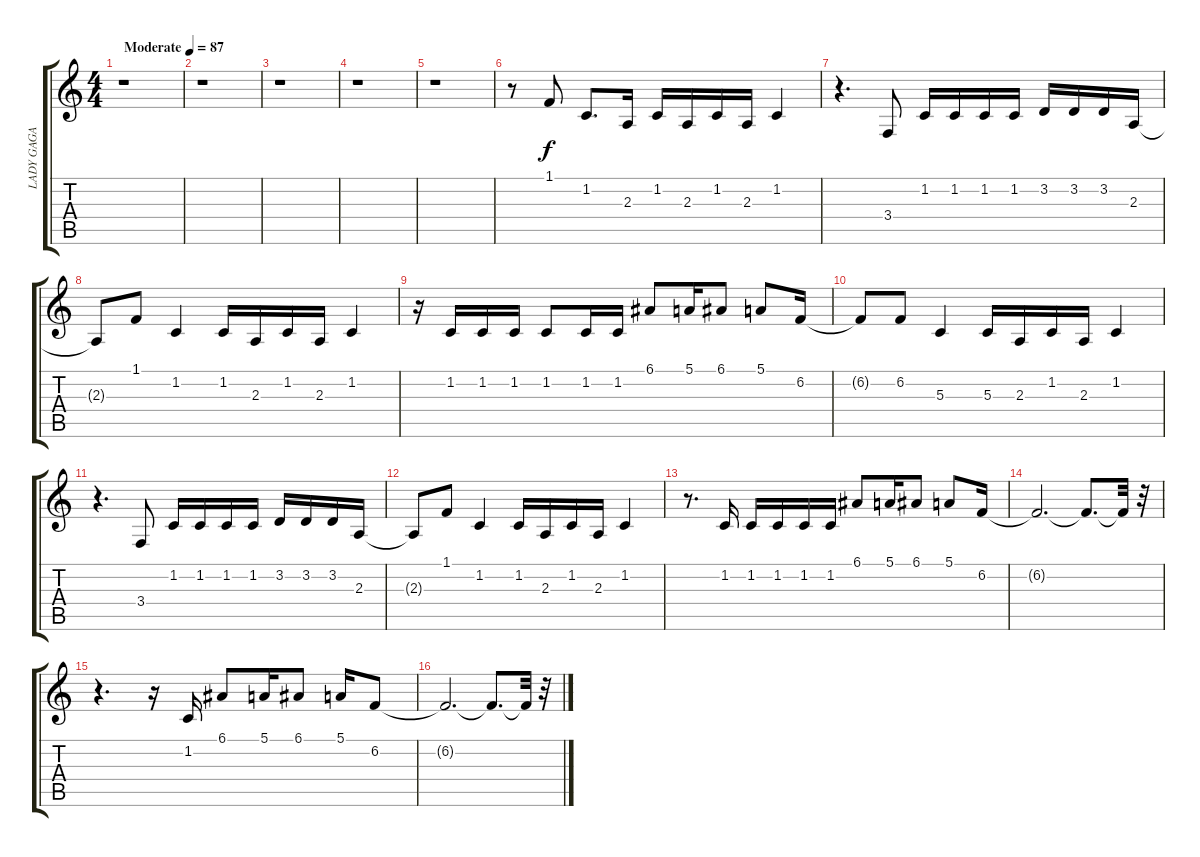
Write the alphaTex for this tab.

\track ("LADY GAGA VOICE" "LADY GAGA ") {instrument altosax}
\staff {score tabs}
\tuning (E4 B3 G3 D3 A2 E2) {hide}
\ts (4 4)
\tempo (87 "Moderate")
\tempo 91
\tempo (87 "Moderate")
\clef g2
\ks c
r.1{dy f instrument altosax} |
r.1 |
r.1 |
r.1 |
r.1 |
r.8 1.1.8 1.2.8{d} 2.3.16 1.2.16 2.3.16 1.2.16 2.3.16 1.2.4 |
r.4{d} 3.4.8 1.2.16 1.2.16 1.2.16 1.2.16 3.2.16 3.2.16 3.2.16 2.3.16 |
2.3{t}.8 1.1.8 1.2.4 1.2.16 2.3.16 1.2.16 2.3.16 1.2.4 |
r.16 1.2.16 1.2.16 1.2.16 1.2.8 1.2.16 1.2.16 6.1.8 5.1.16 6.1.8 5.1.8 6.2.16 |
6.2{t}.8 6.2.8 5.3.4 5.3.16 2.3.16 1.2.16 2.3.16 1.2.4 |
r.4{d} 3.4.8 1.2.16 1.2.16 1.2.16 1.2.16 3.2.16 3.2.16 3.2.16 2.3.16 |
2.3{t}.8 1.1.8 1.2.4 1.2.16 2.3.16 1.2.16 2.3.16 1.2.4 |
r.8{d} 1.2.16 1.2.16 1.2.16 1.2.16 1.2.16 6.1.8 5.1.16 6.1.8 5.1.8 6.2.16 |
6.2{t}.2{d} 6.2{t}.8{d} 6.2{t}.32 r.32 |
r.4{d} r.16 1.2.16 6.1.8 5.1.16 6.1.8 5.1.16 6.2.8 |
6.2{t}.2{d} 6.2{t}.8{d} 6.2{t}.32 r.32
